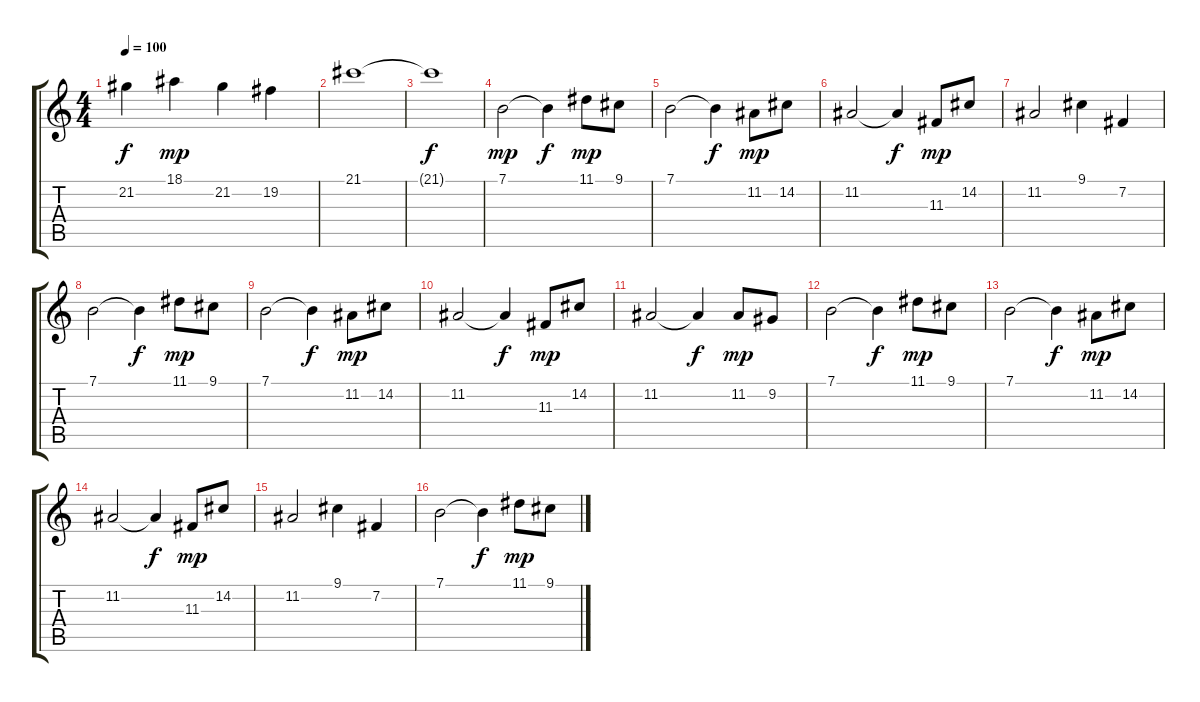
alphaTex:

\track "" {instrument synthstrings2}
\staff {score tabs}
\tuning (E4 B3 G3 D3 A2 E2) {hide}
\ts (4 4)
\tempo 100
\clef g2
\ks c
21.2{t}.4{dy f} 18.1.4{dy mp} 21.2.4 19.2.4 |
21.1.1 |
21.1{t}.1{dy f} |
7.1.2{dy mp} 7.1{t}.4{dy f} 11.1.8{dy mp} 9.1.8 |
7.1.2 7.1{t}.4{dy f} 11.2.8{dy mp} 14.2.8 |
11.2.2 11.2{t}.4{dy f} 11.3.8{dy mp} 14.2.8 |
11.2.2 9.1.4 7.2.4 |
7.1.2 7.1{t}.4{dy f} 11.1.8{dy mp} 9.1.8 |
7.1.2 7.1{t}.4{dy f} 11.2.8{dy mp} 14.2.8 |
11.2.2 11.2{t}.4{dy f} 11.3.8{dy mp} 14.2.8 |
11.2.2 11.2{t}.4{dy f} 11.2.8{dy mp} 9.2.8 |
7.1.2 7.1{t}.4{dy f} 11.1.8{dy mp} 9.1.8 |
7.1.2 7.1{t}.4{dy f} 11.2.8{dy mp} 14.2.8 |
11.2.2 11.2{t}.4{dy f} 11.3.8{dy mp} 14.2.8 |
11.2.2 9.1.4 7.2.4 |
7.1.2 7.1{t}.4{dy f} 11.1.8{dy mp} 9.1.8
